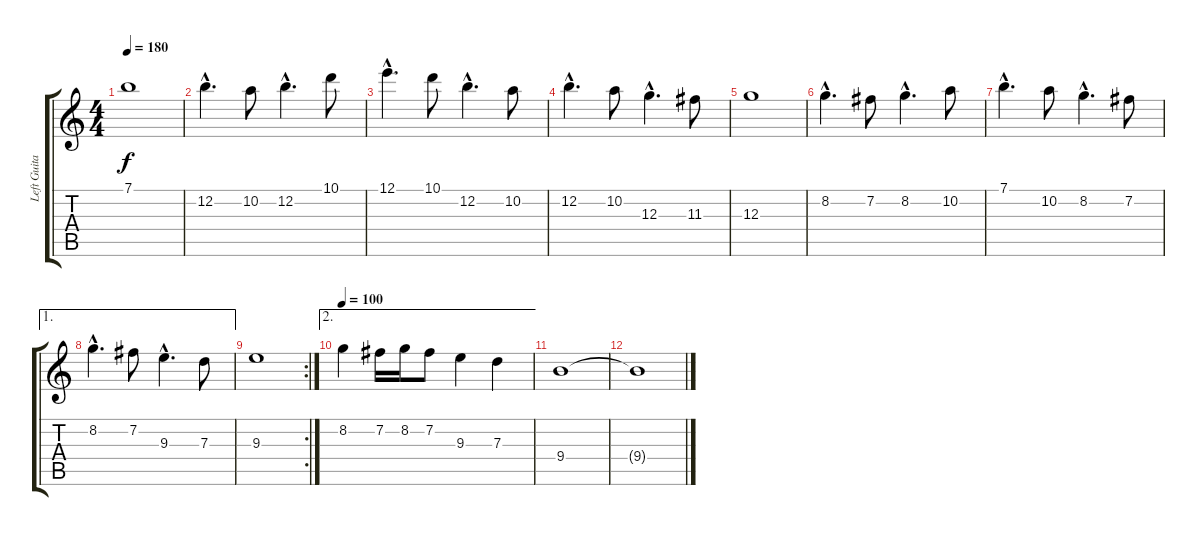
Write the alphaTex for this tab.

\track ("Left Guitar" "Left Guita") {instrument distortionguitar}
\staff {score tabs}
\tuning (E4 B3 G3 D3 A2 E2) {hide}
\ts (4 4)
\tempo 180
\clef g2
\ks c
7.1.1{dy f} |
12.2{hac}.4{d} 10.2.8 12.2{hac}.4{d} 10.1.8 |
12.1{hac}.4{d} 10.1.8 12.2{hac}.4{d} 10.2.8 |
12.2{hac}.4{d} 10.2.8 12.3{hac}.4{d} 11.3.8 |
12.3.1 |
8.2{hac}.4{d} 7.2.8 8.2{hac}.4{d} 10.2.8 |
7.1{hac}.4{d} 10.2.8 8.2{hac}.4{d} 7.2.8 |
\ae 1
8.2{hac}.4{d} 7.2.8 9.3{hac}.4{d} 7.3.8 |
\rc 2
9.3.1 |
\ae 2
\tempo 100
8.2.4 7.2.16 8.2.16 7.2.8 9.3.4 7.3.4 |
9.4.1 |
9.4{t}.1
